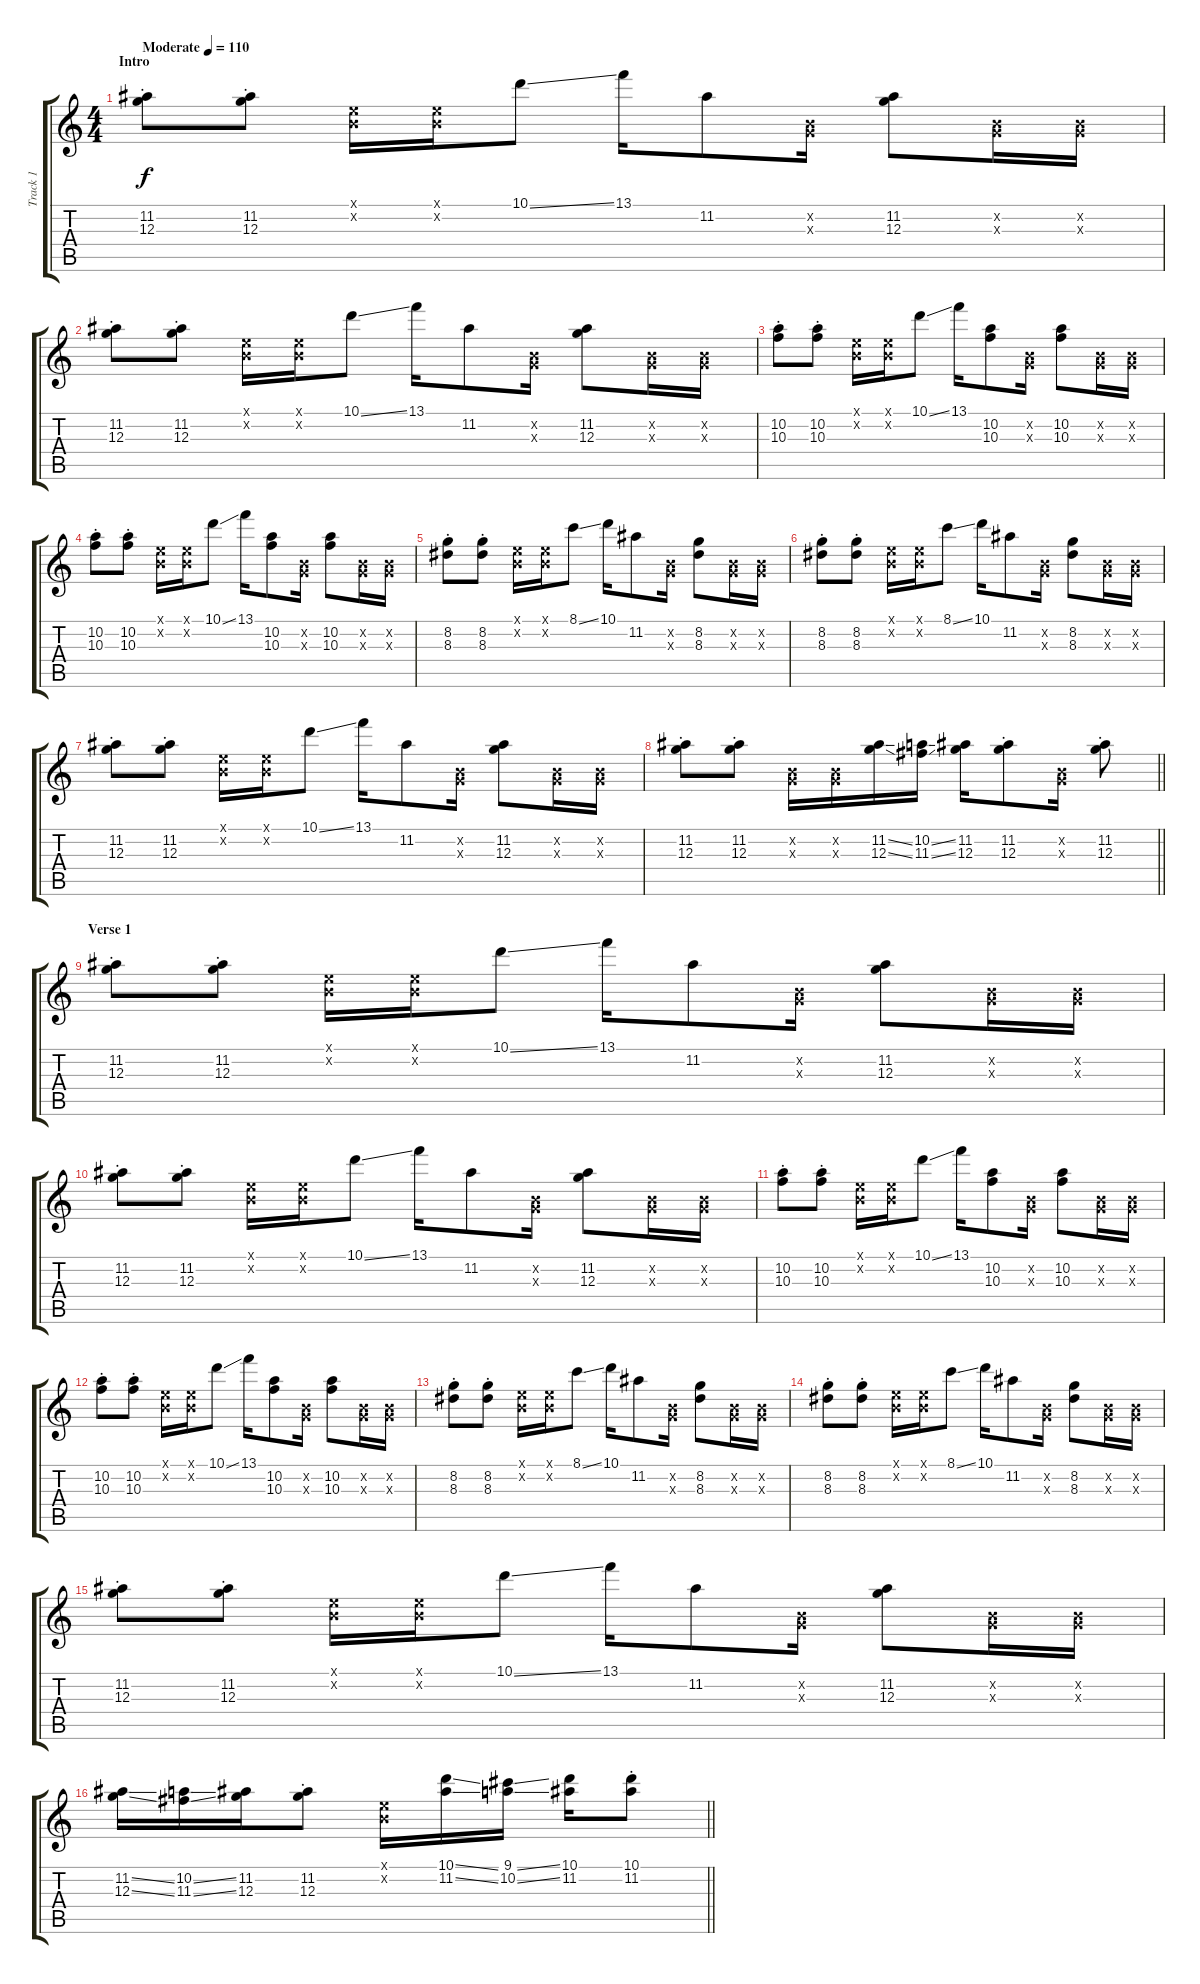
\track ("Track 1" "Track 1") {instrument electricguitarclean}
\staff {score tabs}
\tuning (E4 B3 G3 D3 A2 E2) {hide}
\ts (4 4)
\section ("" "Intro")
\tempo (110 "Moderate")
\clef g2
\ks c
(11.2{st} 12.3).8{dy f instrument electricguitarclean} (11.2{st} 12.3).8 (0.1{x} 0.2{x}).16 (0.1{x} 0.2{x}).16 10.1{ss}.8 13.1.16 11.2.8 (0.2{x} 0.3{x}).16 (11.2 12.3).8 (0.2{x} 0.3{x}).16 (0.2{x} 0.3{x}).16 |
(11.2{st} 12.3).8 (11.2{st} 12.3).8 (0.1{x} 0.2{x}).16 (0.1{x} 0.2{x}).16 10.1{ss}.8 13.1.16 11.2.8 (0.2{x} 0.3{x}).16 (11.2 12.3).8 (0.2{x} 0.3{x}).16 (0.2{x} 0.3{x}).16 |
(10.2{st} 10.3).8 (10.2{st} 10.3).8 (0.1{x} 0.2{x}).16 (0.1{x} 0.2{x}).16 10.1{ss}.8 13.1.16 (10.2 10.3).8 (0.2{x} 0.3{x}).16 (10.2 10.3).8 (0.2{x} 0.3{x}).16 (0.2{x} 0.3{x}).16 |
(10.2{st} 10.3).8 (10.2{st} 10.3).8 (0.1{x} 0.2{x}).16 (0.1{x} 0.2{x}).16 10.1{ss}.8 13.1.16 (10.2 10.3).8 (0.2{x} 0.3{x}).16 (10.2 10.3).8 (0.2{x} 0.3{x}).16 (0.2{x} 0.3{x}).16 |
(8.2{st} 8.3).8 (8.2{st} 8.3).8 (0.1{x} 0.2{x}).16 (0.1{x} 0.2{x}).16 8.1{ss}.8 10.1.16 11.2.8 (0.2{x} 0.3{x}).16 (8.2 8.3).8 (0.2{x} 0.3{x}).16 (0.2{x} 0.3{x}).16 |
(8.2{st} 8.3).8 (8.2{st} 8.3).8 (0.1{x} 0.2{x}).16 (0.1{x} 0.2{x}).16 8.1{ss}.8 10.1.16 11.2.8 (0.2{x} 0.3{x}).16 (8.2 8.3).8 (0.2{x} 0.3{x}).16 (0.2{x} 0.3{x}).16 |
(11.2{st} 12.3).8 (11.2{st} 12.3).8 (0.1{x} 0.2{x}).16 (0.1{x} 0.2{x}).16 10.1{ss}.8 13.1.16 11.2.8 (0.2{x} 0.3{x}).16 (11.2 12.3).8 (0.2{x} 0.3{x}).16 (0.2{x} 0.3{x}).16 |
\barLineRight lightlight
(11.2{st} 12.3).8 (11.2{st} 12.3).8 (0.2{x} 0.3{x}).16 (0.2{x} 0.3{x}).16 (11.2{ss} 12.3{ss}).16 (10.2{ss} 11.3{ss}).16 (11.2 12.3).16 (11.2 12.3{st}).8 (0.2{x} 0.3{x}).16 (11.2 12.3{st}).8 |
\section ("" "Verse 1")
(11.2{st} 12.3).8 (11.2{st} 12.3).8 (0.1{x} 0.2{x}).16 (0.1{x} 0.2{x}).16 10.1{ss}.8 13.1.16 11.2.8 (0.2{x} 0.3{x}).16 (11.2 12.3).8 (0.2{x} 0.3{x}).16 (0.2{x} 0.3{x}).16 |
(11.2{st} 12.3).8 (11.2{st} 12.3).8 (0.1{x} 0.2{x}).16 (0.1{x} 0.2{x}).16 10.1{ss}.8 13.1.16 11.2.8 (0.2{x} 0.3{x}).16 (11.2 12.3).8 (0.2{x} 0.3{x}).16 (0.2{x} 0.3{x}).16 |
(10.2{st} 10.3).8 (10.2{st} 10.3).8 (0.1{x} 0.2{x}).16 (0.1{x} 0.2{x}).16 10.1{ss}.8 13.1.16 (10.2 10.3).8 (0.2{x} 0.3{x}).16 (10.2 10.3).8 (0.2{x} 0.3{x}).16 (0.2{x} 0.3{x}).16 |
(10.2{st} 10.3).8 (10.2{st} 10.3).8 (0.1{x} 0.2{x}).16 (0.1{x} 0.2{x}).16 10.1{ss}.8 13.1.16 (10.2 10.3).8 (0.2{x} 0.3{x}).16 (10.2 10.3).8 (0.2{x} 0.3{x}).16 (0.2{x} 0.3{x}).16 |
(8.2{st} 8.3).8 (8.2{st} 8.3).8 (0.1{x} 0.2{x}).16 (0.1{x} 0.2{x}).16 8.1{ss}.8 10.1.16 11.2.8 (0.2{x} 0.3{x}).16 (8.2 8.3).8 (0.2{x} 0.3{x}).16 (0.2{x} 0.3{x}).16 |
(8.2{st} 8.3).8 (8.2{st} 8.3).8 (0.1{x} 0.2{x}).16 (0.1{x} 0.2{x}).16 8.1{ss}.8 10.1.16 11.2.8 (0.2{x} 0.3{x}).16 (8.2 8.3).8 (0.2{x} 0.3{x}).16 (0.2{x} 0.3{x}).16 |
(11.2{st} 12.3).8 (11.2{st} 12.3).8 (0.1{x} 0.2{x}).16 (0.1{x} 0.2{x}).16 10.1{ss}.8 13.1.16 11.2.8 (0.2{x} 0.3{x}).16 (11.2 12.3).8 (0.2{x} 0.3{x}).16 (0.2{x} 0.3{x}).16 |
\barLineRight lightlight
(11.2{ss} 12.3{ss}).16 (10.2{ss} 11.3{ss}).16 (11.2 12.3).16 (11.2 12.3{st}).8 (0.1{x} 0.2{x}).16 (10.1{ss} 11.2{ss}).16 (9.1{ss} 10.2{ss}).16 (10.1 11.2).16 (10.1 11.2{st}).8
